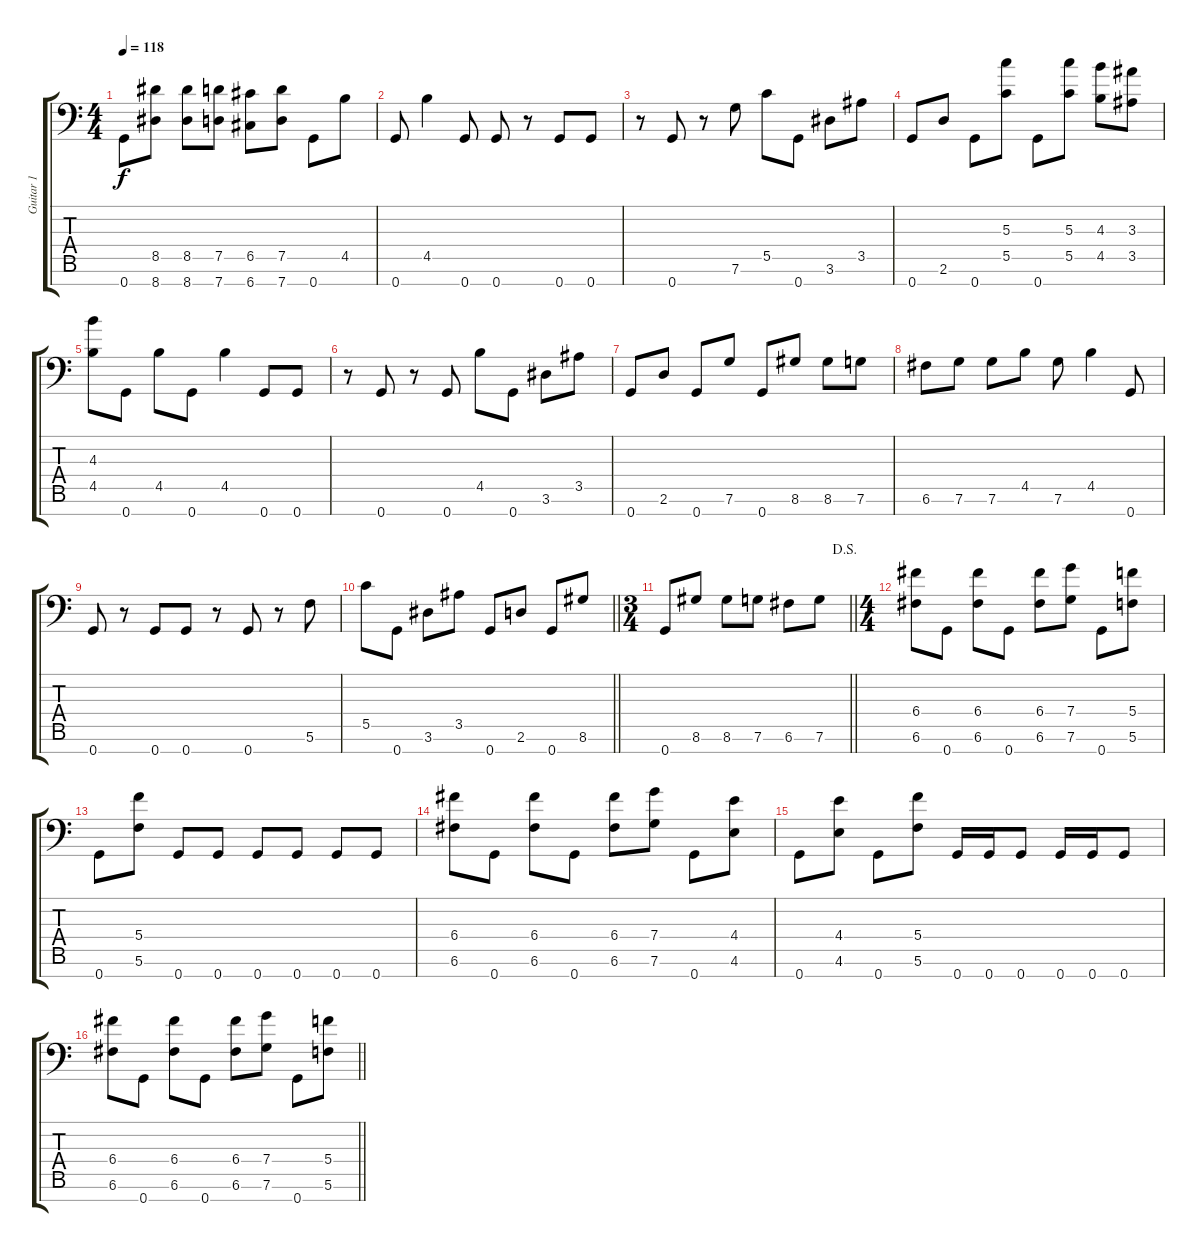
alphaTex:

\track ("Guitar 1" "Guitar 1") {instrument distortionguitar}
\staff {score tabs}
\tuning (E4 C4 G3 C3 G2 C2 G1) {hide}
\ts (4 4)
\tempo 118
\clef f4
\ks c
0.7.8{dy f} (8.5 8.7).8 (8.5 8.7).8 (7.5 7.7).8 (6.5 6.7).8 (7.5 7.7).8 0.7.8 4.5.8 |
0.7.8 4.5.4 0.7.8 0.7.8 r.8 0.7.8 0.7.8 |
r.8 0.7.8 r.8 7.6.8 5.5.8 0.7.8 3.6.8 3.5.8 |
0.7.8 2.6.8 0.7.8 (5.3 5.5).8 0.7.8 (5.3 5.5).8 (4.3 4.5).8 (3.3 3.5).8 |
(4.3 4.5).8 0.7.8 4.5.8 0.7.8 4.5.4 0.7.8 0.7.8 |
r.8 0.7.8 r.8 0.7.8 4.5.8 0.7.8 3.6.8 3.5.8 |
0.7.8 2.6.8 0.7.8 7.6.8 0.7.8 8.6.8 8.6.8 7.6.8 |
6.6.8 7.6.8 7.6.8 4.5.8 7.6.8 4.5.4 0.7.8 |
0.7.8 r.8 0.7.8 0.7.8 r.8 0.7.8 r.8 5.6.8 |
\barLineRight lightlight
5.5.8 0.7.8 3.6.8 3.5.8 0.7.8 2.6.8 0.7.8 8.6.8 |
\ts (3 4)
\jump dalsegno
\barLineRight lightlight
0.7.8 8.6.8 8.6.8 7.6.8 6.6.8 7.6.8 |
\ts (4 4)
(6.4 6.6).8 0.7.8 (6.4 6.6).8 0.7.8 (6.4 6.6).8 (7.4 7.6).8 0.7.8 (5.4 5.6).8 |
0.7.8 (5.4 5.6).8 0.7.8 0.7.8 0.7.8 0.7.8 0.7.8 0.7.8 |
(6.4 6.6).8 0.7.8 (6.4 6.6).8 0.7.8 (6.4 6.6).8 (7.4 7.6).8 0.7.8 (4.4 4.6).8 |
0.7.8 (4.4 4.6).8 0.7.8 (5.4 5.6).8 0.7.16 0.7.16 0.7.8 0.7.16 0.7.16 0.7.8 |
\barLineRight lightlight
(6.4 6.6).8 0.7.8 (6.4 6.6).8 0.7.8 (6.4 6.6).8 (7.4 7.6).8 0.7.8 (5.4 5.6).8
